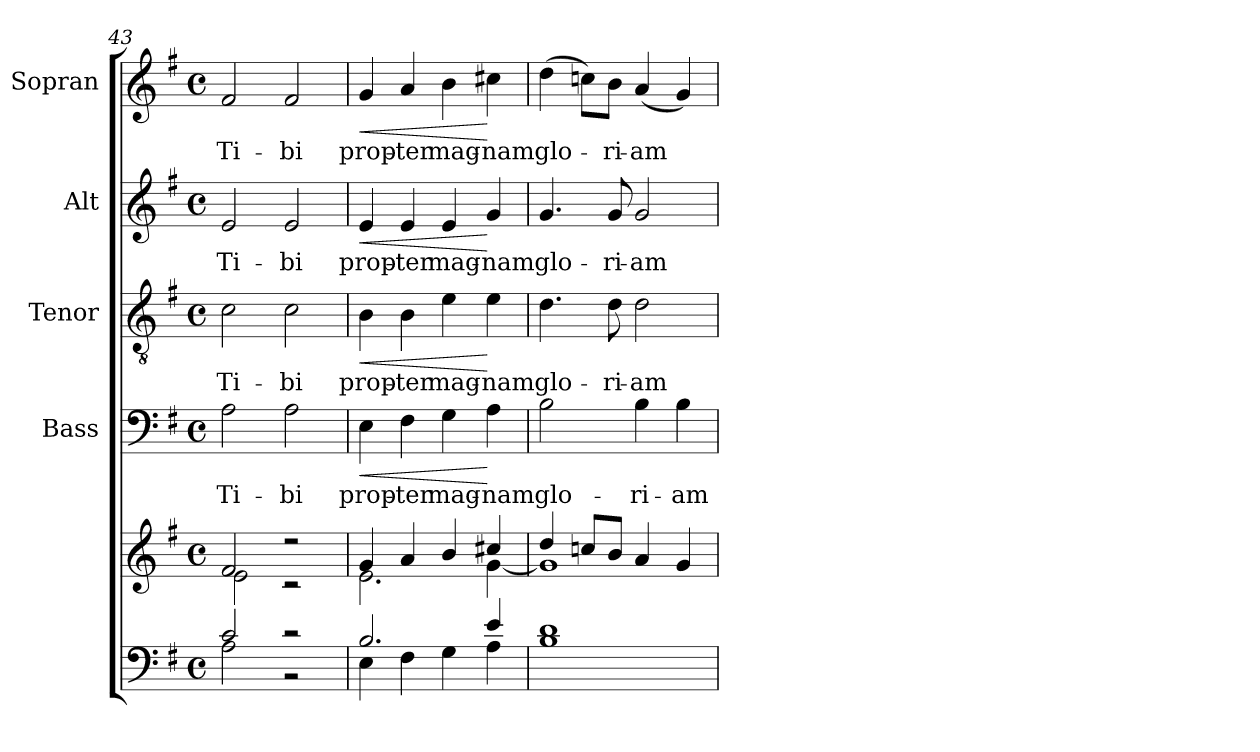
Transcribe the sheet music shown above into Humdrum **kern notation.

**kern	**kern	**kern	**text	**dynam	**kern	**text	**dynam	**kern	**text	**dynam	**kern	**text	**dynam
*part5	*part5	*part4	*part4	*part4	*part3	*part3	*part3	*part2	*part2	*part2	*part1	*part1	*part1
*staff6	*staff5	*staff4	*staff4	*staff4	*staff3	*staff3	*staff3	*staff2	*staff2	*staff2	*staff1	*staff1	*staff1
*	*	*I"Bass	*	*	*I"Tenor	*	*	*I"Alt	*	*	*I"Sopran	*	*
*	*	*I'B.	*	*	*I'T.	*	*	*I'A.	*	*	*I'S.	*	*
*clefF4	*clefG2	*clefF4	*	*	*clefGv2	*	*	*clefG2	*	*	*clefG2	*	*
*k[f#]	*k[f#]	*k[f#]	*	*	*k[f#]	*	*	*k[f#]	*	*	*k[f#]	*	*
*G:	*G:	*G:	*	*	*G:	*	*	*G:	*	*	*G:	*	*
*M4/4	*M4/4	*M4/4	*	*	*M4/4	*	*	*M4/4	*	*	*M4/4	*	*
*met(c)	*met(c)	*met(c)	*	*	*met(c)	*	*	*met(c)	*	*	*met(c)	*	*
=43	=43	=43	=43	=43	=43	=43	=43	=43	=43	=43	=43	=43	=43
*^	*^	*	*	*	*	*	*	*	*	*	*	*	*
!	!	!	!	!	!LO:LY:b	!	!	!LO:LY:b	!	!	!LO:LY:b	!	!	!LO:LY:b	!
2c/	2A\	2f#/	2e\	2A\	Ti-	.	2c\	Ti-	.	2e/	Ti-	.	2f#/	Ti-	.
!	!	!	!	!	!LO:LY:b	!	!	!LO:LY:b	!	!	!LO:LY:b	!	!	!LO:LY:b	!
2r	2r	2r	2r	2A\	-bi	.	2c\	-bi	.	2e/	-bi	.	2f#/	-bi	.
=44	=44	=44	=44	=44	=44	=44	=44	=44	=44	=44	=44	=44	=44	=44	=44
!	!	!	!	!	!LO:LY:b	!LO:HP:b	!	!LO:LY:b	!LO:HP:b	!	!LO:LY:b	!LO:HP:b	!	!LO:LY:b	!LO:HP:b
2.B/	4E\	4g/	2.e\	4E\	prop-	<	4B\	prop-	<	4e/	prop-	<	4g/	prop-	<
!	!	!	!	!	!LO:LY:b	!	!	!LO:LY:b	!	!	!LO:LY:b	!	!	!LO:LY:b	!
.	4F#\	4a/	.	4F#\	-ter	.	4B\	-ter	.	4e/	-ter	.	4a/	-ter	.
!	!	!	!	!	!LO:LY:b	!	!	!LO:LY:b	!	!	!LO:LY:b	!	!	!LO:LY:b	!
.	4G\	4b/	.	4G\	mag-	.	4e\	mag-	.	4e/	mag-	.	4b\	mag-	.
!	!	!	!	!	!LO:LY:b	!	!	!LO:LY:b	!	!	!LO:LY:b	!	!	!LO:LY:b	!
4e/	4A\	4cc#X/	[<4g\	4A\	-nam	[	4e\	-nam	[	4g/	-nam	[	4cc#X\	-nam	[
=45	=45	=45	=45	=45	=45	=45	=45	=45	=45	=45	=45	=45	=45	=45	=45
!	!	!	!	!	!LO:LY:b	!	!	!LO:LY:b	!	!	!LO:LY:b	!	!	!LO:LY:b	!
1d	1B	4dd/	1g]	2B\	glo-	.	4.d\	glo-	.	4.g/	glo-	.	(>4dd\	glo-	.
.	.	8ccn/L	.	.	.	.	.	.	.	.	.	.	8ccn\L)	.	.
!	!	!	!	!	!	!	!	!LO:LY:b	!	!	!LO:LY:b	!	!	!LO:LY:b	!
.	.	8b/J	.	.	.	.	8d\	-ri-	.	8g/	-ri-	.	8b\J	-ri-	.
!	!	!	!	!	!LO:LY:b	!	!	!LO:LY:b	!	!	!LO:LY:b	!	!	!LO:LY:b	!
.	.	4a/	.	4B\	-ri-	.	2d\	-am	.	2g/	-am	.	(<4a/	-am	.
!	!	!	!	!	!LO:LY:b	!	!	!	!	!	!	!	!	!	!
.	.	4g/	.	4B\	-am	.	.	.	.	.	.	.	4g/)	.	.
*v	*v	*	*	*	*	*	*	*	*	*	*	*	*	*	*
*	*v	*v	*	*	*	*	*	*	*	*	*	*	*	*
=	=	=	=	=	=	=	=	=	=	=	=	=	=
*-	*-	*-	*-	*-	*-	*-	*-	*-	*-	*-	*-	*-	*-
